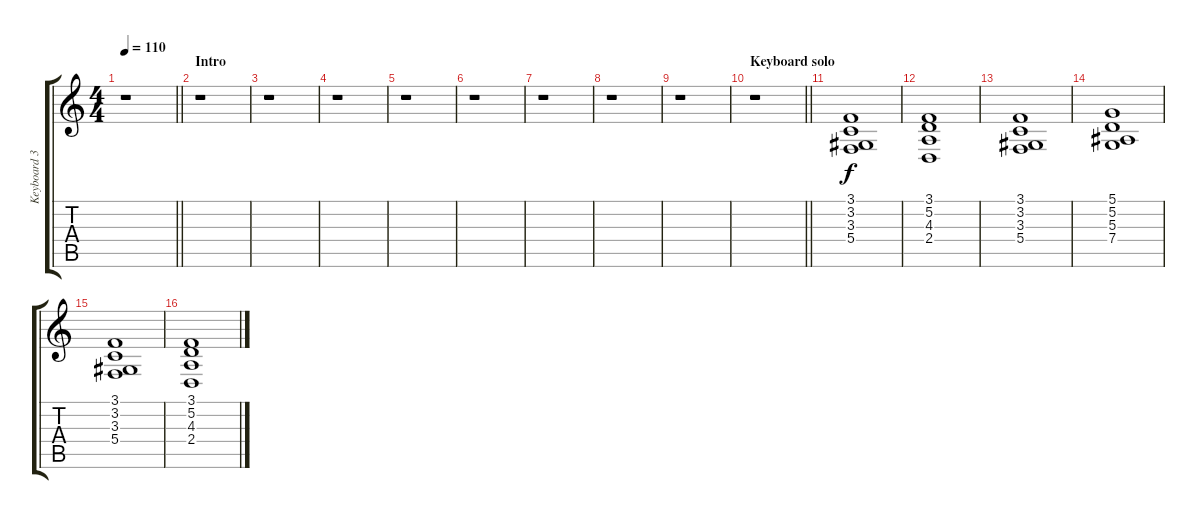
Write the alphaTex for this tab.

\track ("Keyboard 3 (Rhythm)" "Keyboard 3") {instrument synthstrings1}
\staff {score tabs}
\tuning (D4 A3 F3 C3 G2 D2) {hide}
\ts (4 4)
\tempo 110
\clef g2
\barLineRight lightlight
\ks c
r.1{dy f instrument synthstrings1} |
\section ("" "Intro")
r.1 |
r.1 |
r.1 |
r.1 |
r.1 |
r.1 |
r.1 |
r.1 |
\section ("" "Keyboard solo")
\barLineRight lightlight
r.1 |
(3.1 3.2 3.3 5.4).1 |
(3.1 5.2 4.3 2.4).1 |
(3.1 3.2 3.3 5.4).1 |
(5.1 5.2 5.3 7.4).1 |
(3.1 3.2 3.3 5.4).1 |
(3.1 5.2 4.3 2.4).1
